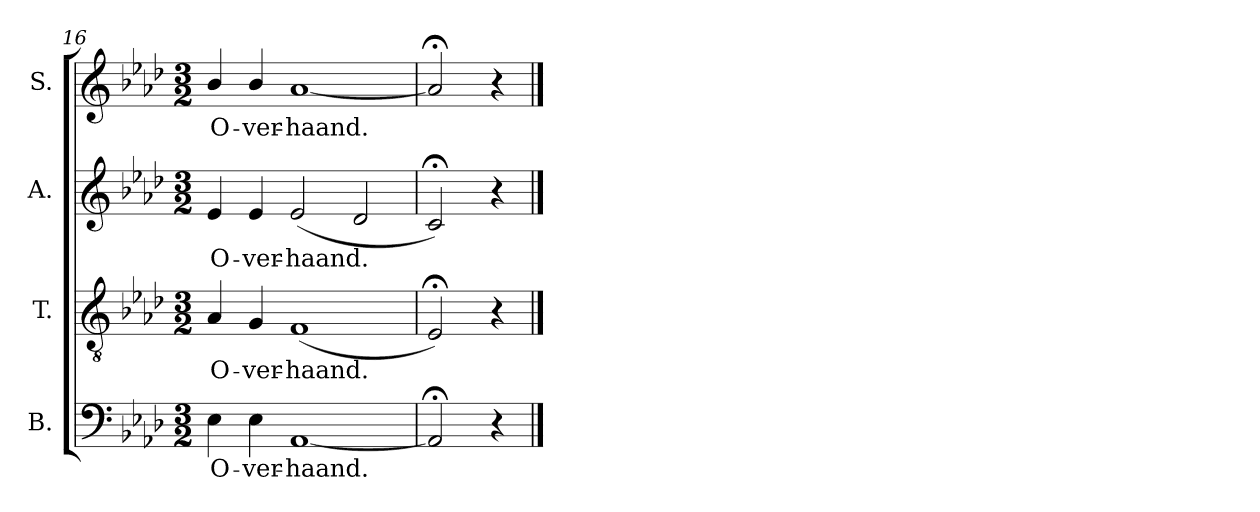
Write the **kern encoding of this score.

**kern	**text	**kern	**text	**kern	**text	**kern	**text
*part4	*part4	*part3	*part3	*part2	*part2	*part1	*part1
*staff4	*staff4	*staff3	*staff3	*staff2	*staff2	*staff1	*staff1
*I"B.	*	*I"T.	*	*I"A.	*	*I"S.	*
*I'B.	*	*I'T.	*	*I'A.	*	*I'S.	*
*clefF4	*	*clefGv2	*	*clefG2	*	*clefG2	*
*	*	*ITrd7c12	*	*	*	*	*
*k[b-e-a-d-]	*	*k[b-e-a-d-]	*	*k[b-e-a-d-]	*	*k[b-e-a-d-]	*
*A-:	*	*A-:	*	*A-:	*	*A-:	*
*M3/2	*	*M3/2	*	*M3/2	*	*M3/2	*
=16	=16	=16	=16	=16	=16	=16	=16
!	!LO:LY:b:color=#000000	!	!	!	!	!	!
!	!	!	!LO:LY:b:color=#000000	!	!	!	!
!	!	!	!	!	!LO:LY:b:color=#000000	!	!
!	!	!	!	!	!	!	!LO:LY:b:color=#000000
4E-i\	O-	4AA-i/	O-	4e-i/	O-	4b-i/	O-
!	!LO:LY:b:color=#000000	!	!	!	!	!	!
!	!	!	!LO:LY:b:color=#000000	!	!	!	!
!	!	!	!	!	!LO:LY:b:color=#000000	!	!
!	!	!	!	!	!	!	!LO:LY:b:color=#000000
4E-i\	-ver-	4GGi/	-ver-	4e-i/	-ver-	4b-i/	-ver-
!	!LO:LY:b:color=#000000	!	!	!	!	!	!
!	!	!	!LO:LY:b:color=#000000	!	!	!	!
!	!	!	!	!	!LO:LY:b:color=#000000	!	!
!	!	!	!	!	!	!	!LO:LY:b:color=#000000
[1AA-i	-haand.	(1FFi	-haand.	(2e-i/	-haand.	[1a-i	-haand.
.	.	.	.	2d-i/	.	.	.
=17	=17	=17	=17	=17	=17	=17	=17
2AA-;i/]	.	2EE-;i/)	.	2c;i/)	.	2a-;i/]	.
4r	.	4r	.	4r	.	4r	.
==	==	==	==	==	==	==	==
*-	*-	*-	*-	*-	*-	*-	*-
